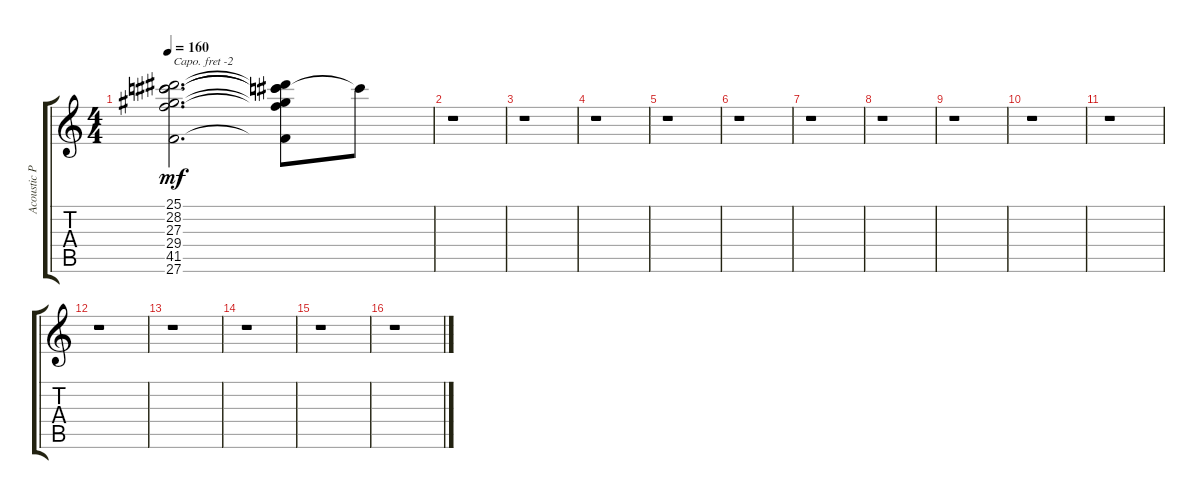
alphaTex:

\track ("Acoustic Piano (Staff 1)" "Acoustic P") {instrument acousticgrandpiano}
\staff {score tabs}
\capo -2
\tuning (E4 B3 G3 D3 A2 E2) {hide}
\ts (4 4)
\tempo 160
\clef g2
\ks c
(25.1{t} 28.2{t} 27.3{t} 29.4{t} 41.5{t} 27.6{t}).2{d dy mf} (25.1{t} 28.2{t} 27.3{t} 29.4{t} 41.5{t} 27.6{t}).8 41.5{t}.8 |
r.1 |
r.1 |
r.1 |
r.1 |
r.1 |
r.1 |
r.1 |
r.1 |
r.1 |
r.1 |
r.1 |
r.1 |
r.1 |
r.1 |
r.1
